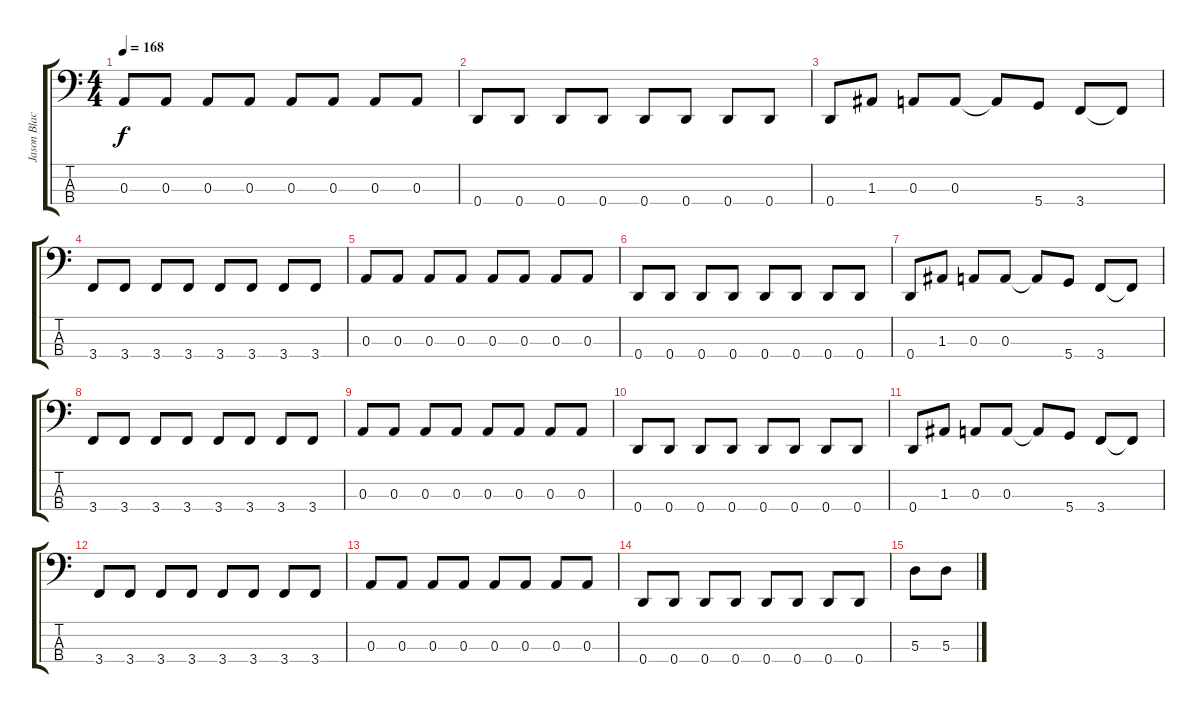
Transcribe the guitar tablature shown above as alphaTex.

\track ("Jason Black" "Jason Blac") {instrument electricbassfinger}
\staff {score tabs}
\tuning (G2 D2 A1 D1) {hide}
\ts (4 4)
\tempo 168
\clef f4
\ks c
0.3.8{dy f} 0.3.8 0.3.8 0.3.8 0.3.8 0.3.8 0.3.8 0.3.8 |
0.4.8 0.4.8 0.4.8 0.4.8 0.4.8 0.4.8 0.4.8 0.4.8 |
0.4.8 1.3.8 0.3.8 0.3.8 0.3{t}.8 5.4.8 3.4.8 3.4{t}.8 |
3.4.8 3.4.8 3.4.8 3.4.8 3.4.8 3.4.8 3.4.8 3.4.8 |
0.3.8 0.3.8 0.3.8 0.3.8 0.3.8 0.3.8 0.3.8 0.3.8 |
0.4.8 0.4.8 0.4.8 0.4.8 0.4.8 0.4.8 0.4.8 0.4.8 |
0.4.8 1.3.8 0.3.8 0.3.8 0.3{t}.8 5.4.8 3.4.8 3.4{t}.8 |
3.4.8 3.4.8 3.4.8 3.4.8 3.4.8 3.4.8 3.4.8 3.4.8 |
0.3.8 0.3.8 0.3.8 0.3.8 0.3.8 0.3.8 0.3.8 0.3.8 |
0.4.8 0.4.8 0.4.8 0.4.8 0.4.8 0.4.8 0.4.8 0.4.8 |
0.4.8 1.3.8 0.3.8 0.3.8 0.3{t}.8 5.4.8 3.4.8 3.4{t}.8 |
3.4.8 3.4.8 3.4.8 3.4.8 3.4.8 3.4.8 3.4.8 3.4.8 |
0.3.8 0.3.8 0.3.8 0.3.8 0.3.8 0.3.8 0.3.8 0.3.8 |
0.4.8 0.4.8 0.4.8 0.4.8 0.4.8 0.4.8 0.4.8 0.4.8 |
5.3.8 5.3.8
